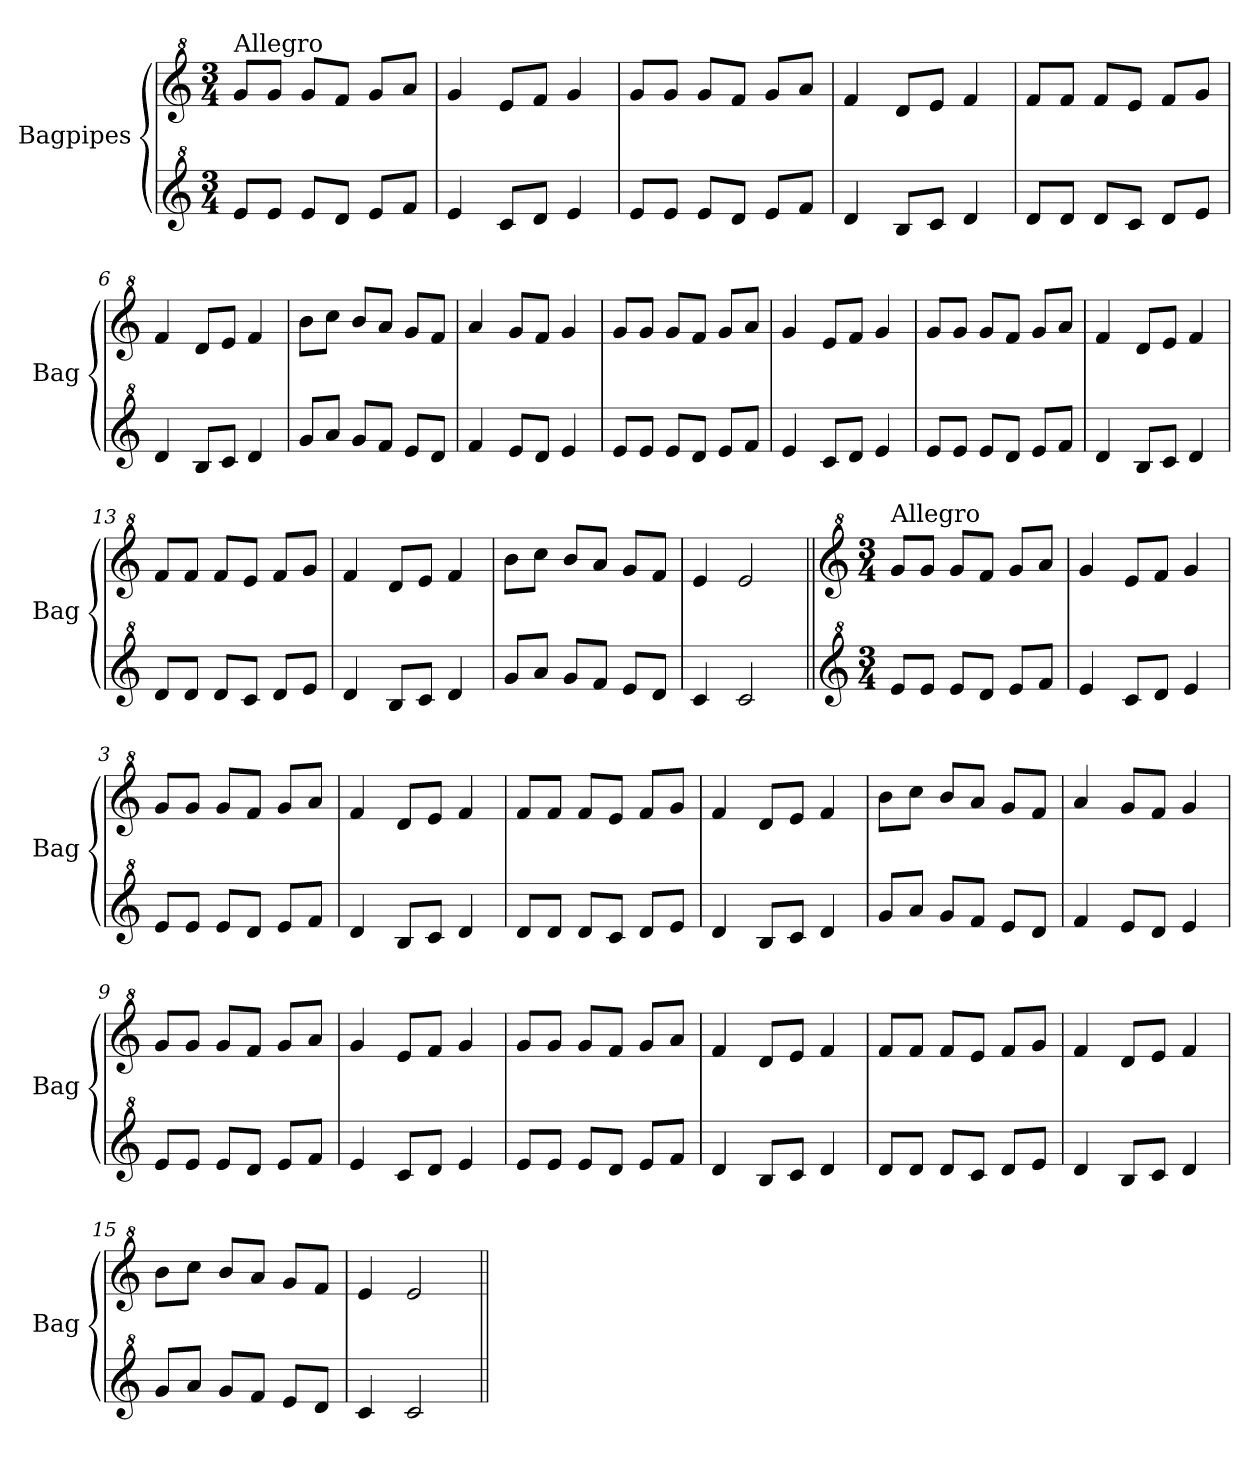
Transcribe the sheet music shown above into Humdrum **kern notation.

**kern	**kern
*part2	*part1
*staff2	*staff1
*I"Bagpipes	*I"Bagpipes
*I'Bag	*I'Bag
*clefG^2	*clefG^2
*k[]	*k[]
*M3/4	*M3/4
=1||	=1||
!	!LO:TX:a:t=Allegro
8ee/L	8gg/L
8ee/J	8gg/J
8ee/L	8gg/L
8dd/J	8ff/J
8ee/L	8gg/L
8ff/J	8aa/J
=2	=2
4ee/	4gg/
8cc/L	8ee/L
8dd/J	8ff/J
4ee/	4gg/
=3	=3
8ee/L	8gg/L
8ee/J	8gg/J
8ee/L	8gg/L
8dd/J	8ff/J
8ee/L	8gg/L
8ff/J	8aa/J
=4	=4
4dd/	4ff/
8b/L	8dd/L
8cc/J	8ee/J
4dd/	4ff/
=5	=5
8dd/L	8ff/L
8dd/J	8ff/J
8dd/L	8ff/L
8cc/J	8ee/J
8dd/L	8ff/L
8ee/J	8gg/J
=6	=6
4dd/	4ff/
8b/L	8dd/L
8cc/J	8ee/J
4dd/	4ff/
=7	=7
8gg/L	8bb\L
8aa/J	8ccc\J
8gg/L	8bb/L
8ff/J	8aa/J
8ee/L	8gg/L
8dd/J	8ff/J
=8	=8
4ff/	4aa/
8ee/L	8gg/L
8dd/J	8ff/J
4ee/	4gg/
=9	=9
8ee/L	8gg/L
8ee/J	8gg/J
8ee/L	8gg/L
8dd/J	8ff/J
8ee/L	8gg/L
8ff/J	8aa/J
=10	=10
4ee/	4gg/
8cc/L	8ee/L
8dd/J	8ff/J
4ee/	4gg/
=11	=11
8ee/L	8gg/L
8ee/J	8gg/J
8ee/L	8gg/L
8dd/J	8ff/J
8ee/L	8gg/L
8ff/J	8aa/J
=12	=12
4dd/	4ff/
8b/L	8dd/L
8cc/J	8ee/J
4dd/	4ff/
=13	=13
8dd/L	8ff/L
8dd/J	8ff/J
8dd/L	8ff/L
8cc/J	8ee/J
8dd/L	8ff/L
8ee/J	8gg/J
=14	=14
4dd/	4ff/
8b/L	8dd/L
8cc/J	8ee/J
4dd/	4ff/
=15	=15
8gg/L	8bb\L
8aa/J	8ccc\J
8gg/L	8bb/L
8ff/J	8aa/J
8ee/L	8gg/L
8dd/J	8ff/J
=16	=16
4cc/	4ee/
2cc/	2ee/
=1a||	=1a||
*clefG^2	*clefG^2
*k[]	*k[]
*M3/4	*M3/4
!	!LO:TX:a:t=Allegro
8ee/L	8gg/L
8ee/J	8gg/J
8ee/L	8gg/L
8dd/J	8ff/J
8ee/L	8gg/L
8ff/J	8aa/J
=2a	=2a
4ee/	4gg/
8cc/L	8ee/L
8dd/J	8ff/J
4ee/	4gg/
=3a	=3a
8ee/L	8gg/L
8ee/J	8gg/J
8ee/L	8gg/L
8dd/J	8ff/J
8ee/L	8gg/L
8ff/J	8aa/J
=4a	=4a
4dd/	4ff/
8b/L	8dd/L
8cc/J	8ee/J
4dd/	4ff/
=5a	=5a
8dd/L	8ff/L
8dd/J	8ff/J
8dd/L	8ff/L
8cc/J	8ee/J
8dd/L	8ff/L
8ee/J	8gg/J
=6a	=6a
4dd/	4ff/
8b/L	8dd/L
8cc/J	8ee/J
4dd/	4ff/
=7a	=7a
8gg/L	8bb\L
8aa/J	8ccc\J
8gg/L	8bb/L
8ff/J	8aa/J
8ee/L	8gg/L
8dd/J	8ff/J
=8a	=8a
4ff/	4aa/
8ee/L	8gg/L
8dd/J	8ff/J
4ee/	4gg/
=9a	=9a
8ee/L	8gg/L
8ee/J	8gg/J
8ee/L	8gg/L
8dd/J	8ff/J
8ee/L	8gg/L
8ff/J	8aa/J
=10a	=10a
4ee/	4gg/
8cc/L	8ee/L
8dd/J	8ff/J
4ee/	4gg/
=11a	=11a
8ee/L	8gg/L
8ee/J	8gg/J
8ee/L	8gg/L
8dd/J	8ff/J
8ee/L	8gg/L
8ff/J	8aa/J
=12a	=12a
4dd/	4ff/
8b/L	8dd/L
8cc/J	8ee/J
4dd/	4ff/
=13a	=13a
8dd/L	8ff/L
8dd/J	8ff/J
8dd/L	8ff/L
8cc/J	8ee/J
8dd/L	8ff/L
8ee/J	8gg/J
=14a	=14a
4dd/	4ff/
8b/L	8dd/L
8cc/J	8ee/J
4dd/	4ff/
=15a	=15a
8gg/L	8bb\L
8aa/J	8ccc\J
8gg/L	8bb/L
8ff/J	8aa/J
8ee/L	8gg/L
8dd/J	8ff/J
=16a	=16a
4cc/	4ee/
2cc/	2ee/
=||	=||
*-	*-
